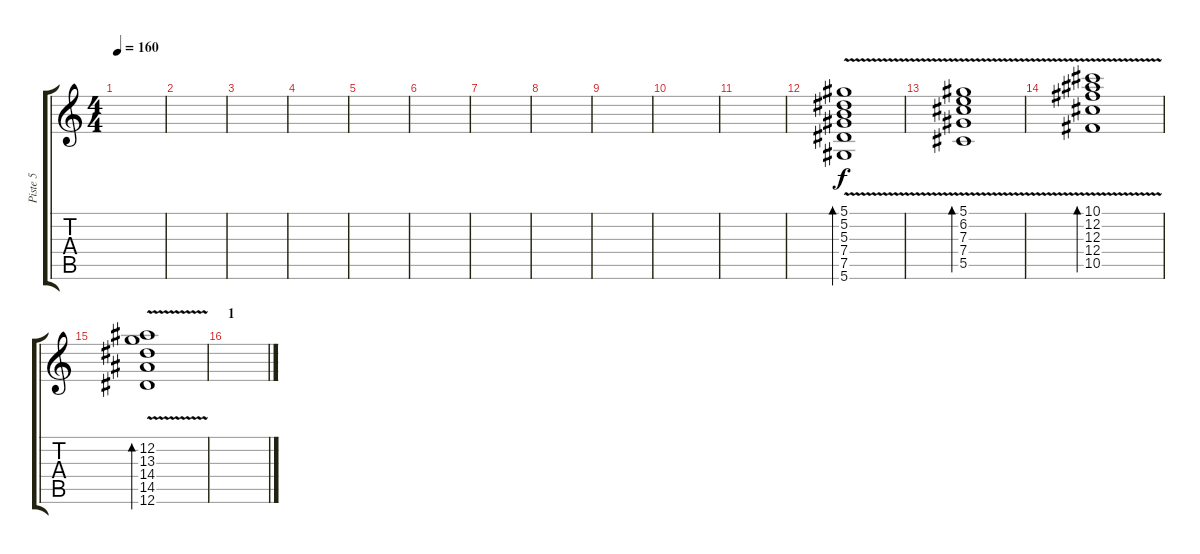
\track ("Piste 5" "Piste 5") {instrument electricguitarclean}
\staff {score tabs}
\tuning (Eb4 Bb3 Gb3 Db3 Ab2 Eb2) {hide}
\ts (4 4)
\tempo 160
\clef g2
\ks c
|
|
|
|
|
|
|
|
|
|
|
(5.1{v} 5.2 5.3 7.4 7.5 5.6).1{bd 240 dy f} |
(5.1{v} 6.2 7.3 7.4 5.5).1{bd 240} |
(10.1{v} 12.2 12.3 12.4 10.5).1{bd 240} |
(12.2{v} 13.3 14.4 14.5 12.6).1{bd 240} |
\section ("" "1")
